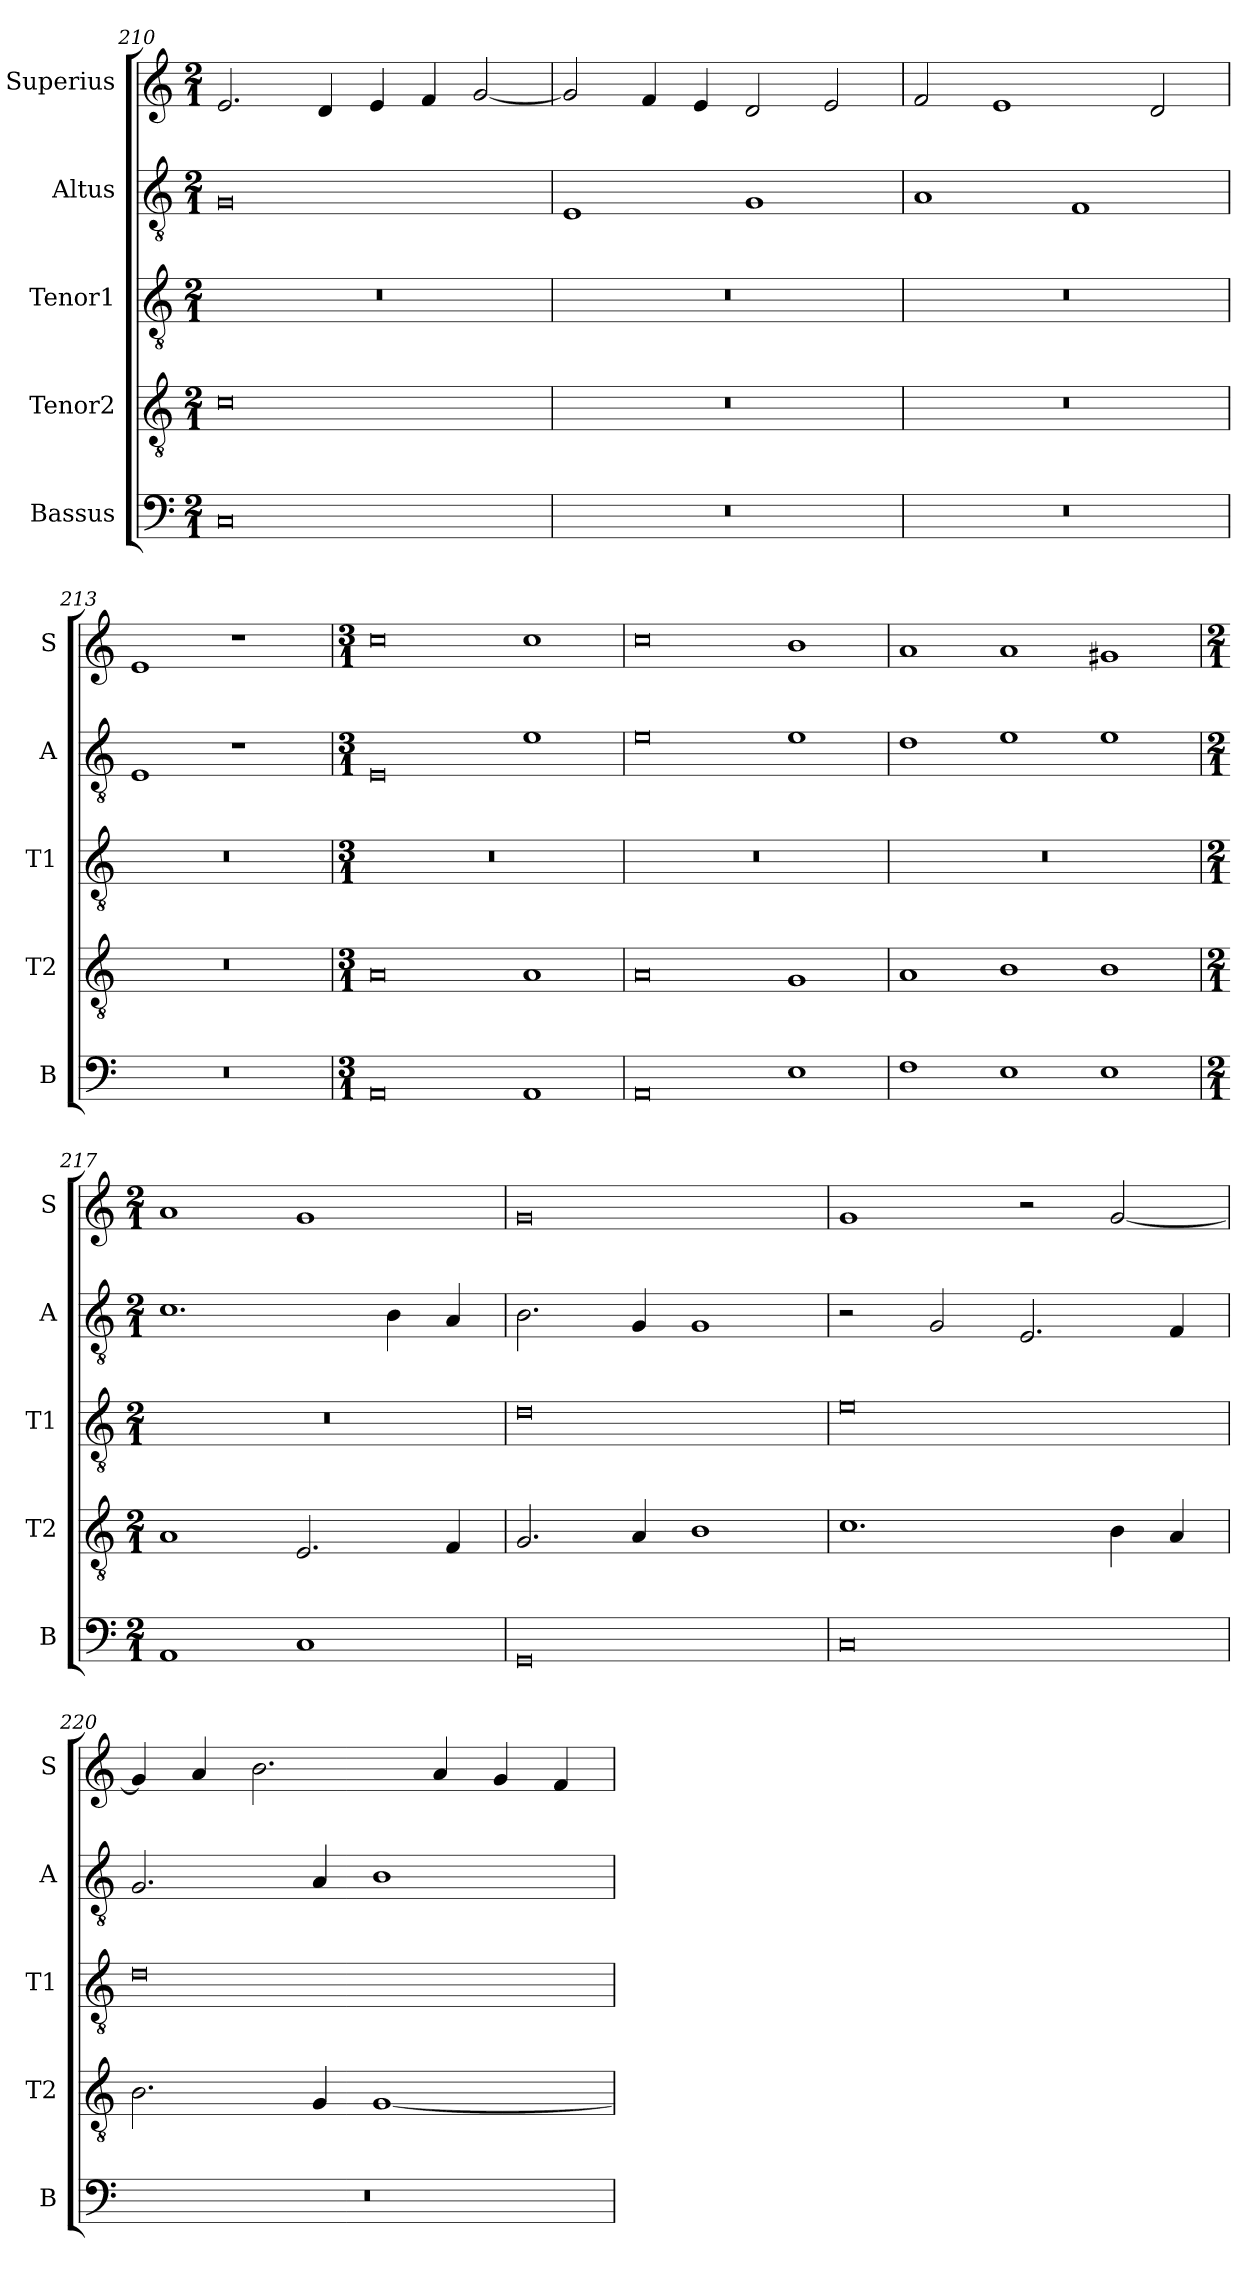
**kern	**kern	**kern	**kern	**kern
*part5	*part4	*part3	*part2	*part1
*staff5	*staff4	*staff3	*staff2	*staff1
*I"Bassus	*I"Tenor2	*I"Tenor1	*I"Altus	*I"Superius
*I'B	*I'T2	*I'T1	*I'A	*I'S
*clefF4	*clefGv2	*clefGv2	*clefGv2	*clefG2
*k[]	*k[]	*k[]	*k[]	*k[]
*M2/1	*M2/1	*M2/1	*M2/1	*M2/1
=210	=210	=210	=210	=210
0C	0c	0r	0G	2.e/
.	.	.	.	4d/
.	.	.	.	4e/
.	.	.	.	4f/
.	.	.	.	[2g/
=211	=211	=211	=211	=211
0r	0r	0r	1E	2g/]
.	.	.	.	4f/
.	.	.	.	4e/
.	.	.	1G	2d/
.	.	.	.	2e/
=212	=212	=212	=212	=212
0r	0r	0r	1A	2f/
.	.	.	.	1e
.	.	.	1F	.
.	.	.	.	2d/
=213	=213	=213	=213	=213
0r	0r	0r	1E	1e
.	.	.	1r	1r
=214	=214	=214	=214	=214
*M3/1	*M3/1	*M3/1	*M3/1	*M3/1
0AA	0A	0.r	0E	0cc
1AA	1A	.	1e	1cc
=215	=215	=215	=215	=215
0AA	0A	0.r	0e	0cc
1E	1G	.	1e	1b
=216	=216	=216	=216	=216
1F	1A	0.r	1d	1a
1E	1B	.	1e	1a
1E	1B	.	1e	1g#X
=217	=217	=217	=217	=217
*M2/1	*M2/1	*M2/1	*M2/1	*M2/1
1AA	1A	0r	1.c	1a
1C	2.E/	.	.	1g
.	.	.	4B\	.
.	4F/	.	4A/	.
=218	=218	=218	=218	=218
0GG	2.G/	0d	2.B\	0g
.	4A/	.	4G/	.
.	1B	.	1G	.
=219	=219	=219	=219	=219
0C	1.c	0e	2r	1g
.	.	.	2G/	.
.	.	.	2.E/	2r
.	4B\	.	.	[2g/
.	4A/	.	4F/	.
=220	=220	=220	=220	=220
0r	2.B\	0d	2.G/	4g/]
.	.	.	.	4a/
.	.	.	.	2.b\
.	4G/	.	4A/	.
.	[1G	.	1B	.
.	.	.	.	4a/
.	.	.	.	4g/
.	.	.	.	4f/
=	=	=	=	=
*-	*-	*-	*-	*-
